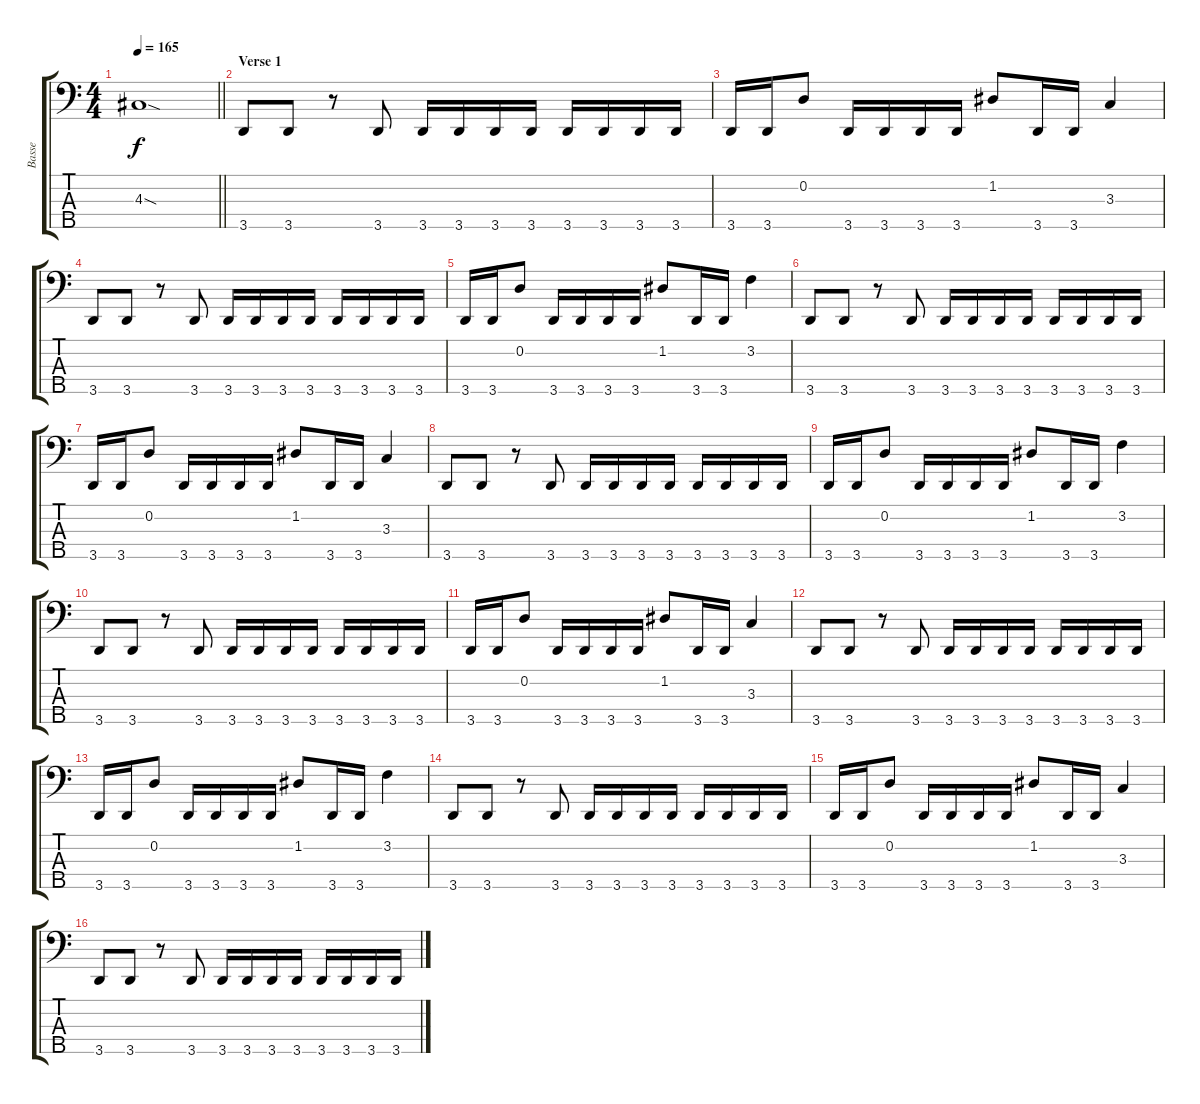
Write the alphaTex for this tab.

\track ("Basse" "Basse") {instrument electricbasspick}
\staff {score tabs}
\tuning (G2 D2 A1 E1 B0) {hide}
\ts (4 4)
\tempo 165
\clef f4
\barLineRight lightlight
\ks c
4.3{sod}.1{dy f} |
\section ("" "Verse 1")
3.5.8 3.5.8 r.8 3.5.8 3.5.16 3.5.16 3.5.16 3.5.16 3.5.16 3.5.16 3.5.16 3.5.16 |
3.5.16 3.5.16 0.2.8 3.5.16 3.5.16 3.5.16 3.5.16 1.2.8 3.5.16 3.5.16 3.3.4 |
3.5.8 3.5.8 r.8 3.5.8 3.5.16 3.5.16 3.5.16 3.5.16 3.5.16 3.5.16 3.5.16 3.5.16 |
3.5.16 3.5.16 0.2.8 3.5.16 3.5.16 3.5.16 3.5.16 1.2.8 3.5.16 3.5.16 3.2.4 |
3.5.8 3.5.8 r.8 3.5.8 3.5.16 3.5.16 3.5.16 3.5.16 3.5.16 3.5.16 3.5.16 3.5.16 |
3.5.16 3.5.16 0.2.8 3.5.16 3.5.16 3.5.16 3.5.16 1.2.8 3.5.16 3.5.16 3.3.4 |
3.5.8 3.5.8 r.8 3.5.8 3.5.16 3.5.16 3.5.16 3.5.16 3.5.16 3.5.16 3.5.16 3.5.16 |
3.5.16 3.5.16 0.2.8 3.5.16 3.5.16 3.5.16 3.5.16 1.2.8 3.5.16 3.5.16 3.2.4 |
3.5.8 3.5.8 r.8 3.5.8 3.5.16 3.5.16 3.5.16 3.5.16 3.5.16 3.5.16 3.5.16 3.5.16 |
3.5.16 3.5.16 0.2.8 3.5.16 3.5.16 3.5.16 3.5.16 1.2.8 3.5.16 3.5.16 3.3.4 |
3.5.8 3.5.8 r.8 3.5.8 3.5.16 3.5.16 3.5.16 3.5.16 3.5.16 3.5.16 3.5.16 3.5.16 |
3.5.16 3.5.16 0.2.8 3.5.16 3.5.16 3.5.16 3.5.16 1.2.8 3.5.16 3.5.16 3.2.4 |
3.5.8 3.5.8 r.8 3.5.8 3.5.16 3.5.16 3.5.16 3.5.16 3.5.16 3.5.16 3.5.16 3.5.16 |
3.5.16 3.5.16 0.2.8 3.5.16 3.5.16 3.5.16 3.5.16 1.2.8 3.5.16 3.5.16 3.3.4 |
3.5.8 3.5.8 r.8 3.5.8 3.5.16 3.5.16 3.5.16 3.5.16 3.5.16 3.5.16 3.5.16 3.5.16
